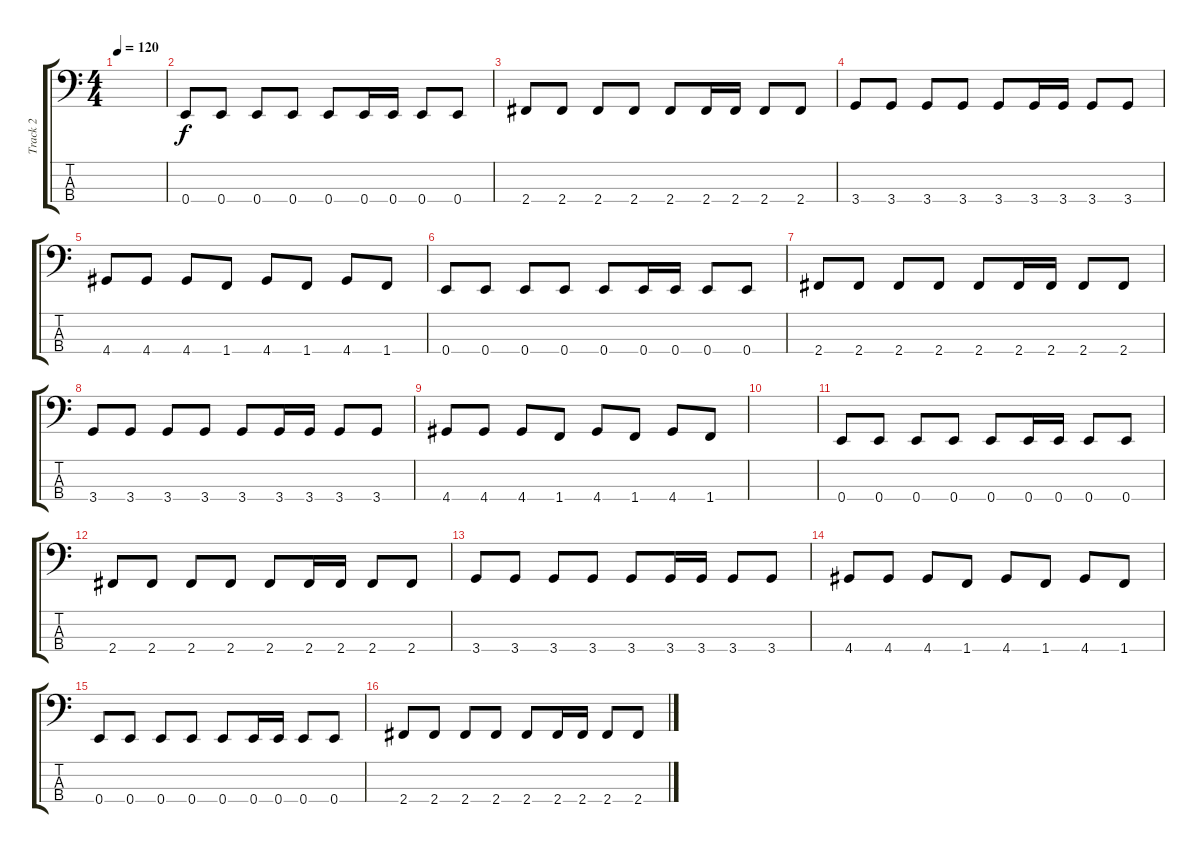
\track ("Track 2" "Track 2") {instrument electricbasspick}
\staff {score tabs}
\tuning (G2 D2 A1 E1) {hide}
\ts (4 4)
\tempo 120
\clef f4
\ks c
|
0.4.8 0.4.8 0.4.8 0.4.8 0.4.8 0.4.16 0.4.16 0.4.8 0.4.8 |
2.4.8 2.4.8 2.4.8 2.4.8 2.4.8 2.4.16 2.4.16 2.4.8 2.4.8 |
3.4.8 3.4.8 3.4.8 3.4.8 3.4.8 3.4.16 3.4.16 3.4.8 3.4.8 |
4.4.8 4.4.8 4.4.8 1.4.8 4.4.8 1.4.8 4.4.8 1.4.8 |
0.4.8 0.4.8 0.4.8 0.4.8 0.4.8 0.4.16 0.4.16 0.4.8 0.4.8 |
2.4.8 2.4.8 2.4.8 2.4.8 2.4.8 2.4.16 2.4.16 2.4.8 2.4.8 |
3.4.8 3.4.8 3.4.8 3.4.8 3.4.8 3.4.16 3.4.16 3.4.8 3.4.8 |
4.4.8 4.4.8 4.4.8 1.4.8 4.4.8 1.4.8 4.4.8 1.4.8 |
|
0.4.8 0.4.8 0.4.8 0.4.8 0.4.8 0.4.16 0.4.16 0.4.8 0.4.8 |
2.4.8 2.4.8 2.4.8 2.4.8 2.4.8 2.4.16 2.4.16 2.4.8 2.4.8 |
3.4.8 3.4.8 3.4.8 3.4.8 3.4.8 3.4.16 3.4.16 3.4.8 3.4.8 |
4.4.8 4.4.8 4.4.8 1.4.8 4.4.8 1.4.8 4.4.8 1.4.8 |
0.4.8 0.4.8 0.4.8 0.4.8 0.4.8 0.4.16 0.4.16 0.4.8 0.4.8 |
2.4.8 2.4.8 2.4.8 2.4.8 2.4.8 2.4.16 2.4.16 2.4.8 2.4.8
